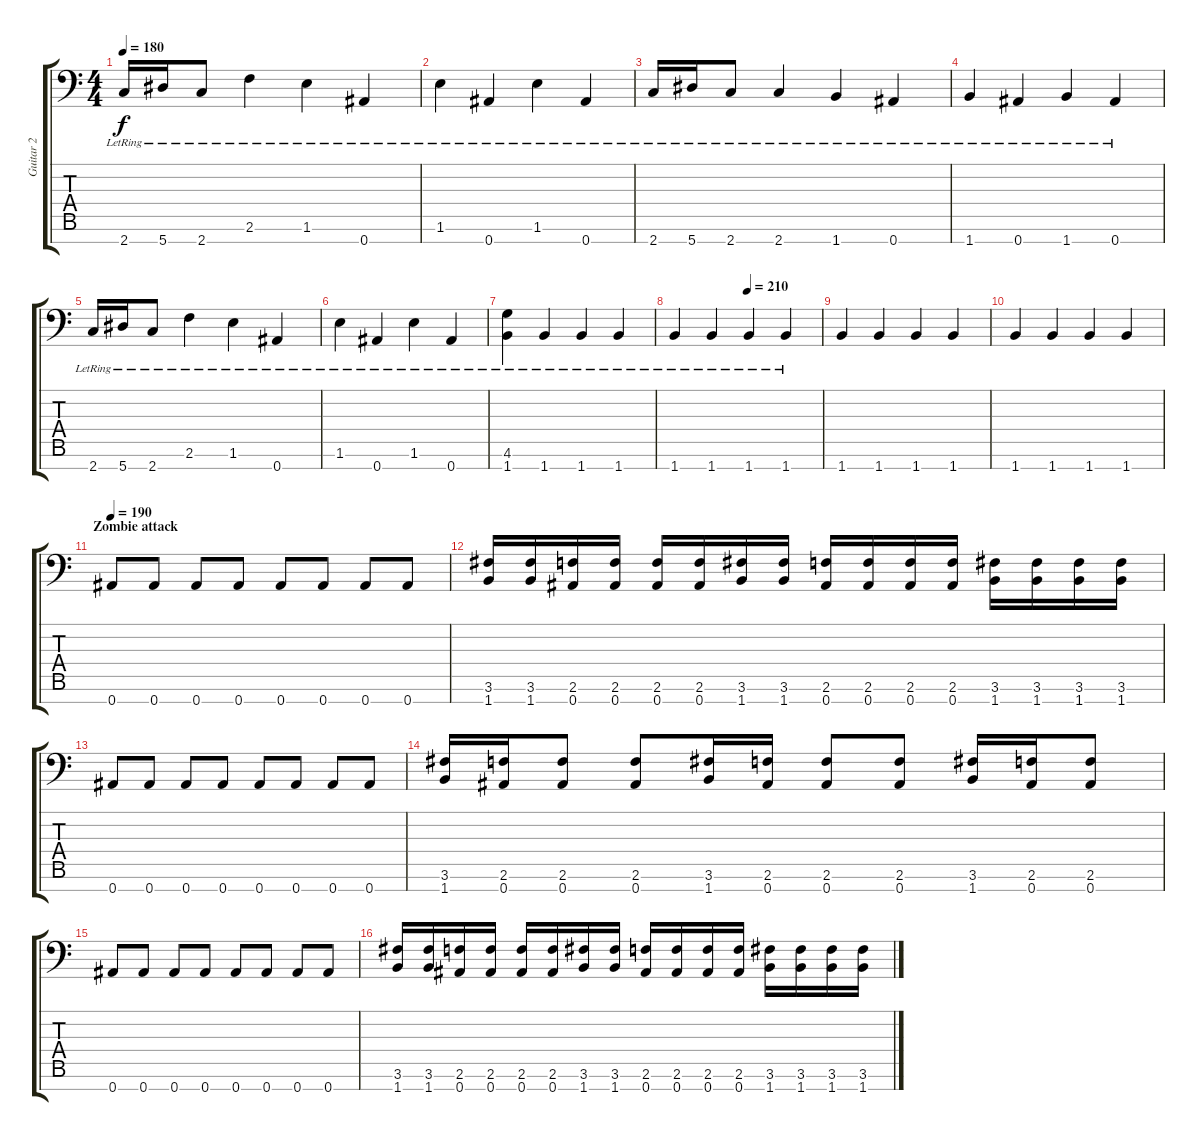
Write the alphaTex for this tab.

\track ("Guitar 2" "Guitar 2") {instrument acousticguitarsteel}
\staff {score tabs}
\tuning (Eb4 Bb3 Gb3 Db3 Ab2 Eb2 Bb1) {hide}
\ts (4 4)
\tempo 180
\clef f4
\ks c
2.7{lr}.16{dy f} 5.7{lr}.16 2.7{lr}.8 2.6{lr}.4 1.6{lr}.4 0.7{lr}.4 |
1.6{lr}.4 0.7{lr}.4 1.6{lr}.4 0.7{lr}.4 |
2.7{lr}.16 5.7{lr}.16 2.7{lr}.8 2.7{lr}.4 1.7{lr}.4 0.7{lr}.4 |
1.7{lr}.4 0.7{lr}.4 1.7{lr}.4 0.7{lr}.4 |
2.7{lr}.16 5.7{lr}.16 2.7{lr}.8 2.6{lr}.4 1.6{lr}.4 0.7{lr}.4 |
1.6{lr}.4 0.7{lr}.4 1.6{lr}.4 0.7{lr}.4 |
(4.6{lr} 1.7{lr}).4 1.7{lr}.4 1.7{lr}.4 1.7{lr}.4 |
\tempo (210 0.5)
1.7{lr}.4 1.7{lr}.4 1.7{lr}.4 1.7{lr}.4 |
1.7.4 1.7.4 1.7.4 1.7.4 |
1.7.4 1.7.4 1.7.4 1.7.4 |
\section ("" "Zombie attack")
\tempo 190
0.7.8{instrument distortionguitar} 0.7.8 0.7.8 0.7.8 0.7.8 0.7.8 0.7.8 0.7.8 |
(3.6 1.7).16 (3.6 1.7).16 (2.6 0.7).16 (2.6 0.7).16 (2.6 0.7).16 (2.6 0.7).16 (3.6 1.7).16 (3.6 1.7).16 (2.6 0.7).16 (2.6 0.7).16 (2.6 0.7).16 (2.6 0.7).16 (3.6 1.7).16 (3.6 1.7).16 (3.6 1.7).16 (3.6 1.7).16 |
0.7.8 0.7.8 0.7.8 0.7.8 0.7.8 0.7.8 0.7.8 0.7.8 |
(3.6 1.7).16 (2.6 0.7).16 (2.6 0.7).8 (2.6 0.7).8 (3.6 1.7).16 (2.6 0.7).16 (2.6 0.7).8 (2.6 0.7).8 (3.6 1.7).16 (2.6 0.7).16 (2.6 0.7).8 |
0.7.8 0.7.8 0.7.8 0.7.8 0.7.8 0.7.8 0.7.8 0.7.8 |
(3.6 1.7).16 (3.6 1.7).16 (2.6 0.7).16 (2.6 0.7).16 (2.6 0.7).16 (2.6 0.7).16 (3.6 1.7).16 (3.6 1.7).16 (2.6 0.7).16 (2.6 0.7).16 (2.6 0.7).16 (2.6 0.7).16 (3.6 1.7).16 (3.6 1.7).16 (3.6 1.7).16 (3.6 1.7).16
